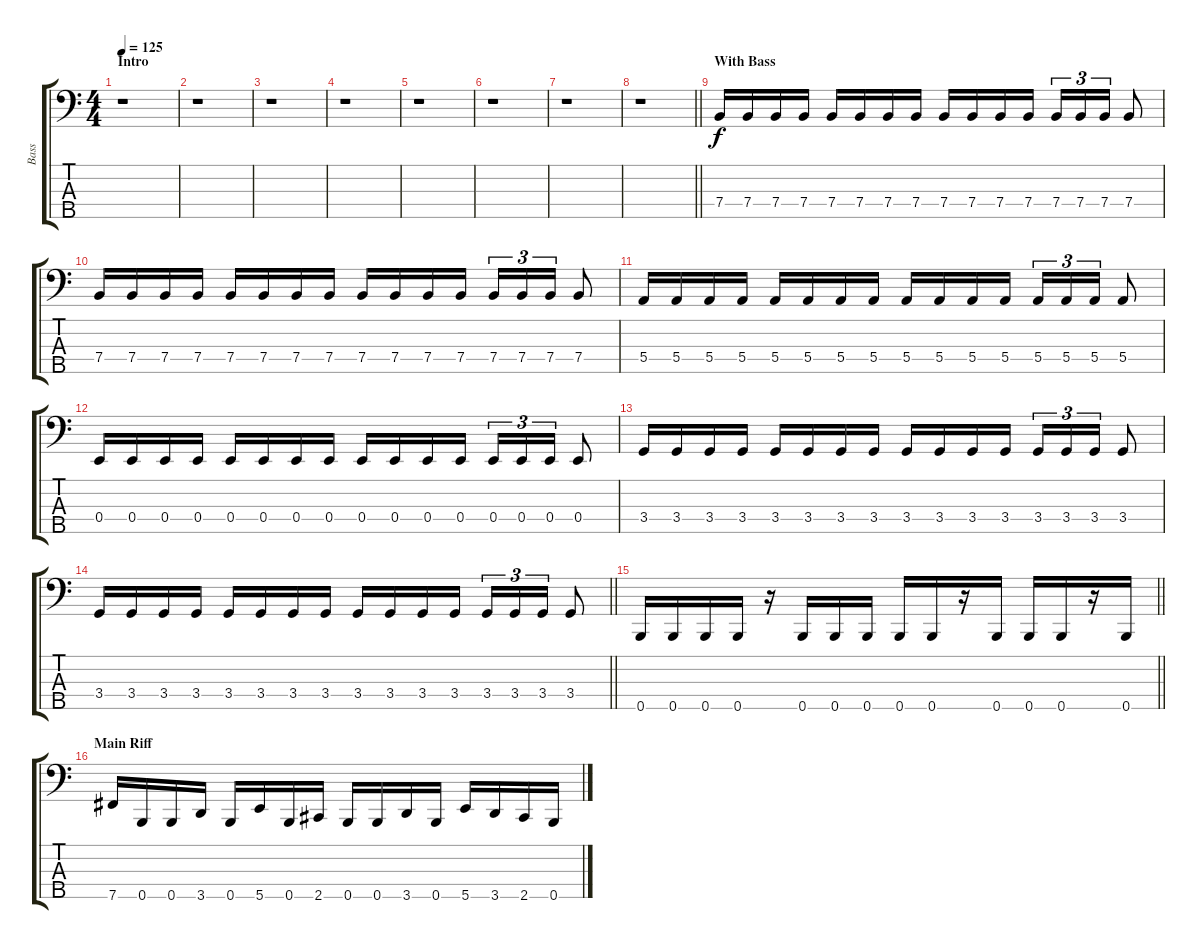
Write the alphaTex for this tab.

\track ("Bass" "Bass") {instrument electricbassfinger}
\staff {score tabs}
\tuning (G2 D2 A1 E1 B0) {hide}
\ts (4 4)
\section ("" "Intro")
\tempo 125
\clef f4
\ks c
r.1{dy f instrument electricbassfinger} |
r.1 |
r.1 |
r.1 |
r.1 |
r.1 |
r.1 |
\barLineRight lightlight
r.1 |
\section ("" "With Bass")
7.4.16 7.4.16 7.4.16 7.4.16 7.4.16 7.4.16 7.4.16 7.4.16 7.4.16 7.4.16 7.4.16 7.4.16 7.4.16{tu (3 2)} 7.4.16{tu (3 2)} 7.4.16{tu (3 2)} 7.4.8 |
7.4.16 7.4.16 7.4.16 7.4.16 7.4.16 7.4.16 7.4.16 7.4.16 7.4.16 7.4.16 7.4.16 7.4.16 7.4.16{tu (3 2)} 7.4.16{tu (3 2)} 7.4.16{tu (3 2)} 7.4.8 |
5.4.16 5.4.16 5.4.16 5.4.16 5.4.16 5.4.16 5.4.16 5.4.16 5.4.16 5.4.16 5.4.16 5.4.16 5.4.16{tu (3 2)} 5.4.16{tu (3 2)} 5.4.16{tu (3 2)} 5.4.8 |
0.4.16 0.4.16 0.4.16 0.4.16 0.4.16 0.4.16 0.4.16 0.4.16 0.4.16 0.4.16 0.4.16 0.4.16 0.4.16{tu (3 2)} 0.4.16{tu (3 2)} 0.4.16{tu (3 2)} 0.4.8 |
3.4.16 3.4.16 3.4.16 3.4.16 3.4.16 3.4.16 3.4.16 3.4.16 3.4.16 3.4.16 3.4.16 3.4.16 3.4.16{tu (3 2)} 3.4.16{tu (3 2)} 3.4.16{tu (3 2)} 3.4.8 |
\barLineRight lightlight
3.4.16 3.4.16 3.4.16 3.4.16 3.4.16 3.4.16 3.4.16 3.4.16 3.4.16 3.4.16 3.4.16 3.4.16 3.4.16{tu (3 2)} 3.4.16{tu (3 2)} 3.4.16{tu (3 2)} 3.4.8 |
\section ("" "")
\barLineRight lightlight
0.5.16 0.5.16 0.5.16 0.5.16 r.16 0.5.16 0.5.16 0.5.16 0.5.16 0.5.16 r.16 0.5.16 0.5.16 0.5.16 r.16 0.5.16 |
\section ("" "Main Riff")
7.5.16 0.5.16 0.5.16 3.5.16 0.5.16 5.5.16 0.5.16 2.5.16 0.5.16 0.5.16 3.5.16 0.5.16 5.5.16 3.5.16 2.5.16 0.5.16
